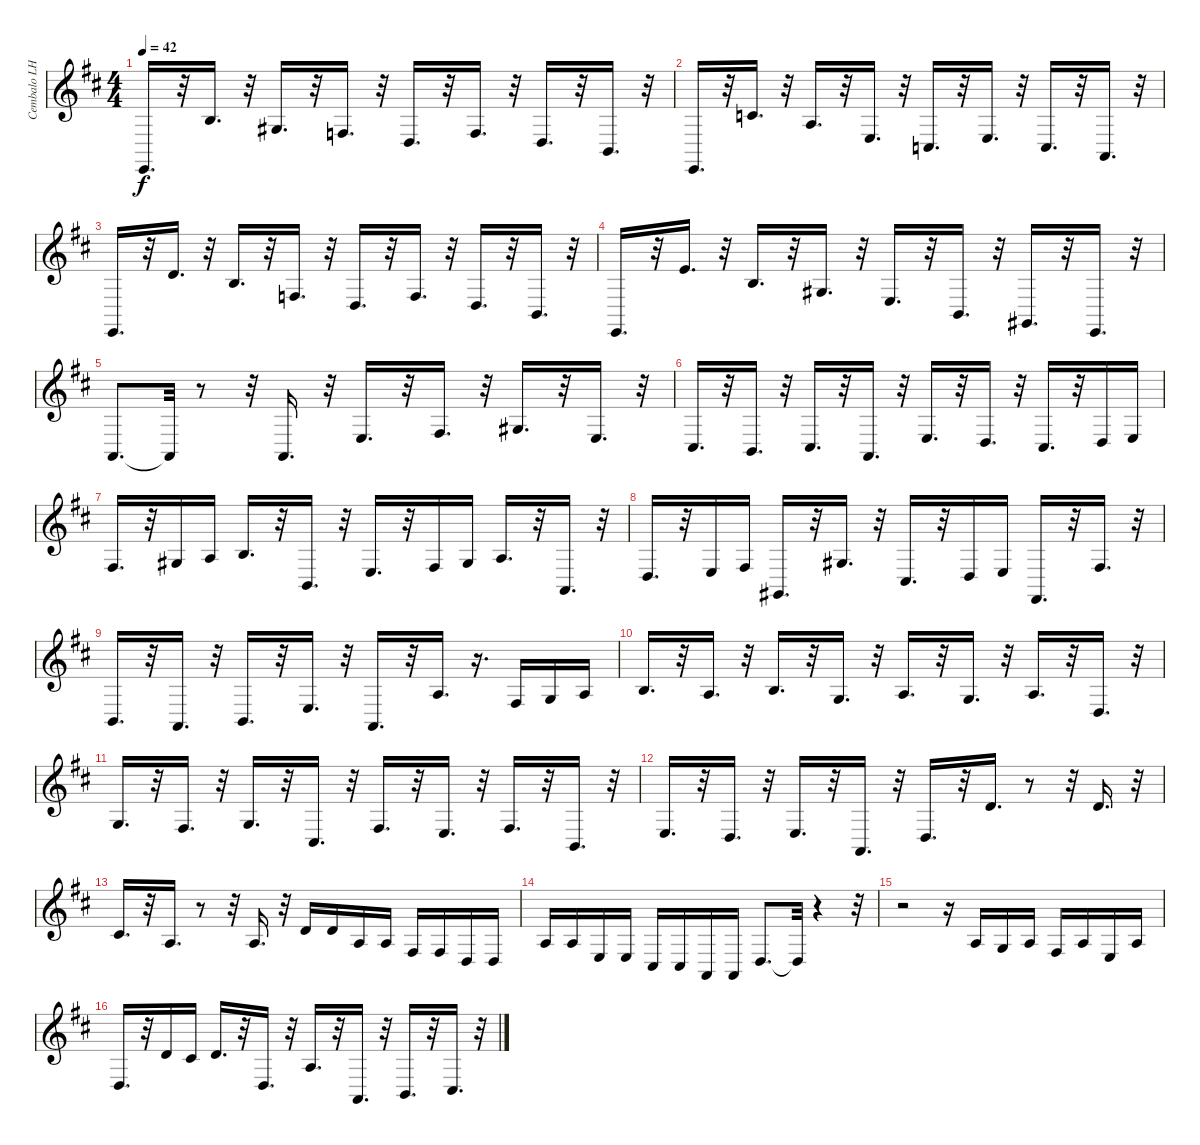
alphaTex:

\track ("Cembalo LH" "Cembalo LH") {mute instrument acousticgrandpiano}
\staff {score}
\tuning (E4 B3 G3 D3 A2 E2) {hide}
\ts (4 4)
\tempo 42
\clef g2
\ks d
0.6.16{d dy f} r.32 0.2.16{d} r.32 1.3.16{d} r.32 3.4.16{d} r.32 0.4.16{d} r.32 3.4.16{d} r.32 0.4.16{d} r.32 2.5.16{d} r.32 |
0.6.16{d} r.32 1.2.16{d} r.32 2.3.16{d} r.32 2.4.16{d} r.32 3.5.16{d} r.32 2.4.16{d} r.32 3.5.16{d} r.32 0.5.16{d} r.32 |
0.6.16{d} r.32 3.2.16{d} r.32 0.2.16{d} r.32 3.4.16{d} r.32 0.4.16{d} r.32 3.4.16{d} r.32 0.4.16{d} r.32 2.5.16{d} r.32 |
0.6.16{d} r.32 0.1.16{d} r.32 0.2.16{d} r.32 1.3.16{d} r.32 2.4.16{d} r.32 2.5.16{d} r.32 4.6.16{d} r.32 0.6.16{d} r.32 |
0.5.8{d} 0.5{t}.32 r.8 r.32 0.5.16{d} r.32 2.4.16{d} r.32 4.4.16{d} r.32 1.3.16{d} r.32 2.4.16{d} r.32 |
4.5.16{d} r.32 2.5.16{d} r.32 4.5.16{d} r.32 0.5.16{d} r.32 2.4.16{d} r.32 0.4.16{d} r.32 4.5.16{d} r.32 0.4.16 2.4.16 |
4.4.16{d} r.32 1.3.16 2.3.16 0.2.16{d} r.32 2.5.16{d} r.32 2.4.16{d} r.32 4.4.16 1.3.16 2.3.16{d} r.32 0.5.16{d} r.32 |
0.4.16{d} r.32 2.4.16 4.4.16 4.6.16{d} r.32 1.3.16{d} r.32 4.5.16{d} r.32 0.4.16 2.4.16 2.6.16{d} r.32 4.4.16{d} r.32 |
2.5.16{d} r.32 0.5.16{d} r.32 2.5.16{d} r.32 2.4.16{d} r.32 0.5.16{d} r.32 2.3.16{d} r.16{d} 4.4.16 0.3.16 2.3.16 |
0.2.16{d} r.32 2.3.16{d} r.32 0.2.16{d} r.32 0.3.16{d} r.32 2.3.16{d} r.32 0.3.16{d} r.32 2.3.16{d} r.32 0.4.16{d} r.32 |
0.3.16{d} r.32 4.4.16{d} r.32 0.3.16{d} r.32 4.5.16{d} r.32 4.4.16{d} r.32 2.4.16{d} r.32 4.4.16{d} r.32 2.5.16{d} r.32 |
2.4.16{d} r.32 0.4.16{d} r.32 2.4.16{d} r.32 0.5.16{d} r.32 0.4.16{d} r.32 3.2.16{d} r.8 r.32 3.2.16{d} r.32 |
2.2.16{d} r.32 2.3.16{d} r.8 r.32 2.3.16{d} r.32 3.2.16 3.2.16 2.3.16 2.3.16 4.4.16 4.4.16 0.4.16 0.4.16 |
2.3.16 2.3.16 2.4.16 2.4.16 4.5.16 4.5.16 0.5.16 0.5.16 0.4.8{d} 0.4{t}.32 r.4 r.32 |
r.2 r.16 2.3.16 0.3.16 2.3.16 4.4.16 2.3.16 2.4.16 2.3.16 |
0.4.16{d} r.32 3.2.16 2.2.16 3.2.16{d} r.32 0.4.16{d} r.32 2.3.16{d} r.32 0.5.16{d} r.32 2.5.16{d} r.32 4.5.16{d} r.32
